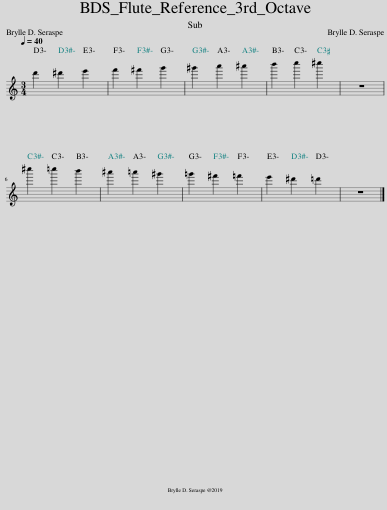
X:1
L:1/8
Q:1/4=40
M:3/4
I:linebreak $
K:C
V:1 treble
V:1
 d'2 ^d'2 e'2 | f'2 ^f'2 g'2 | ^g'2 a'2 ^a'2 | b'2 c''2 ^c''2 | z6 |$ %5
 ^c''2 =c''2 b'2 | ^a'2 =a'2 ^g'2 | =g'2 ^f'2 =f'2 | e'2 ^d'2 =d'2 | z6 |] %10
